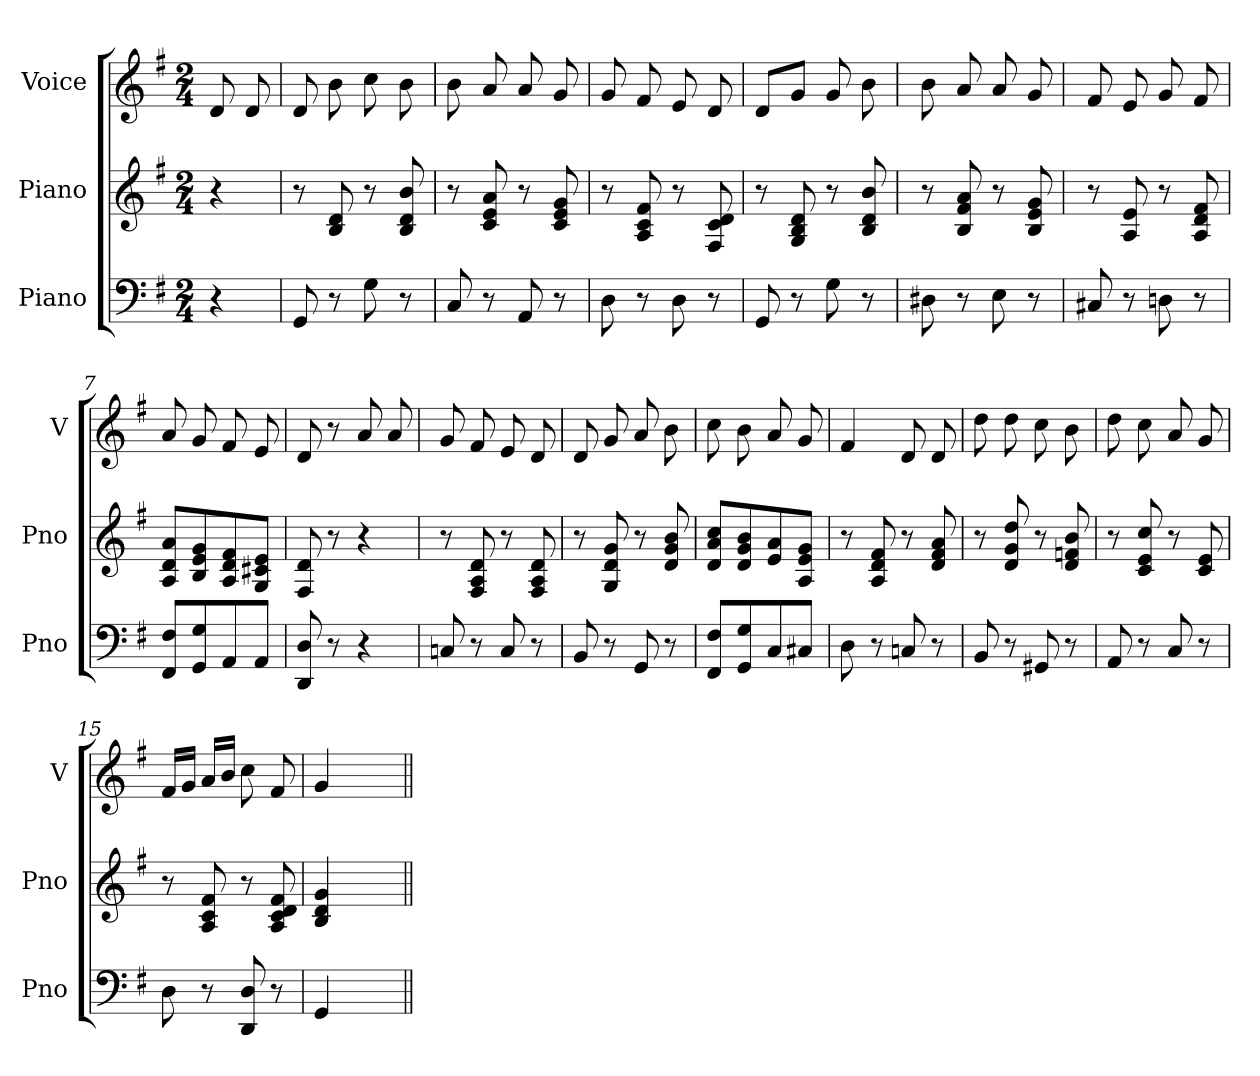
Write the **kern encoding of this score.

**kern	**kern	**kern
*part3	*part2	*part1
*staff3	*staff2	*staff1
*I"Piano	*I"Piano	*I"Voice
*I'Pno	*I'Pno	*I'V
*clefF4	*clefG2	*clefG2
*k[f#]	*k[f#]	*k[f#]
*M2/4	*M2/4	*M2/4
*MM112	*MM112	*MM112
=	=	=
4r	4r	8d/
.	.	8d/
=1	=1	=1
8GG/	8r	8d/
8r	8B/ 8d/	8b\
8G\	8r	8cc\
8r	8B/ 8d/ 8b/	8b\
=2	=2	=2
8C/	8r	8b\
8r	8c/ 8e/ 8a/	8a/
8AA/	8r	8a/
8r	8c/ 8e/ 8g/	8g/
=3	=3	=3
8D\	8r	8g/
8r	8A/ 8c/ 8f#/	8f#/
8D\	8r	8e/
8r	8F#/ 8c/ 8d/	8d/
=4	=4	=4
8GG/	8r	8d/L
8r	8G/ 8B/ 8d/	8g/J
8G\	8r	8g/
8r	8B/ 8d/ 8b/	8b\
=5	=5	=5
8D#X\	8r	8b\
8r	8B/ 8f#/ 8a/	8a/
8E\	8r	8a/
8r	8B/ 8e/ 8g/	8g/
=6	=6	=6
8C#X/	8r	8f#/
8r	8A/ 8e/	8e/
8Dn\	8r	8g/
8r	8A/ 8d/ 8f#/	8f#/
!!LO:LB:g=z
=7	=7	=7
8FF#/ 8F#/L	8A/ 8d/ 8a/L	8a/
8GG/ 8G/	8B/ 8e/ 8g/	8g/
8AA/	8A/ 8d/ 8f#/	8f#/
8AA/J	8G/ 8c#X/ 8e/J	8e/
=8	=8	=8
8DD/ 8D/	8F#/ 8d/	8d/
8r	8r	8r
4r	4r	8a/
.	.	8a/
=9	=9	=9
8Cn/	8r	8g/
8r	8F#/ 8A/ 8d/	8f#/
8C/	8r	8e/
8r	8F#/ 8A/ 8d/	8d/
=10	=10	=10
8BB/	8r	8d/
8r	8G/ 8d/ 8g/	8g/
8GG/	8r	8a/
8r	8d/ 8g/ 8b/	8b\
=11	=11	=11
8FF#/ 8F#/L	8d/ 8a/ 8cc/L	8cc\
8GG/ 8G/	8d/ 8g/ 8b/	8b\
8C/	8e/ 8a/	8a/
8C#X/J	8A/ 8e/ 8g/J	8g/
=12	=12	=12
8D\	8r	4f#/
8r	8A/ 8d/ 8f#/	.
8Cn/	8r	8d/
8r	8d/ 8f#/ 8a/	8d/
=13	=13	=13
8BB/	8r	8dd\
8r	8d/ 8g/ 8dd/	8dd\
8GG#X/	8r	8cc\
8r	8d/ 8fn/ 8b/	8b\
!!LO:LB:g=z
=14	=14	=14
8AA/	8r	8dd\
8r	8c/ 8e/ 8cc/	8cc\
8C/	8r	8a/
8r	8c/ 8e/	8g/
=15	=15	=15
8D\	8r	16f#/LL
.	.	16g/JJ
8r	8A/ 8c/ 8f#/	16a/LL
.	.	16b/JJ
8DD/ 8D/	8r	8cc\
8r	8A/ 8c/ 8d/ 8f#/	8f#/
=16	=16	=16
4GG/	4B/ 4d/ 4g/	4g/
4ryy	4ryy	4ryy
=||	=||	=||
*-	*-	*-
